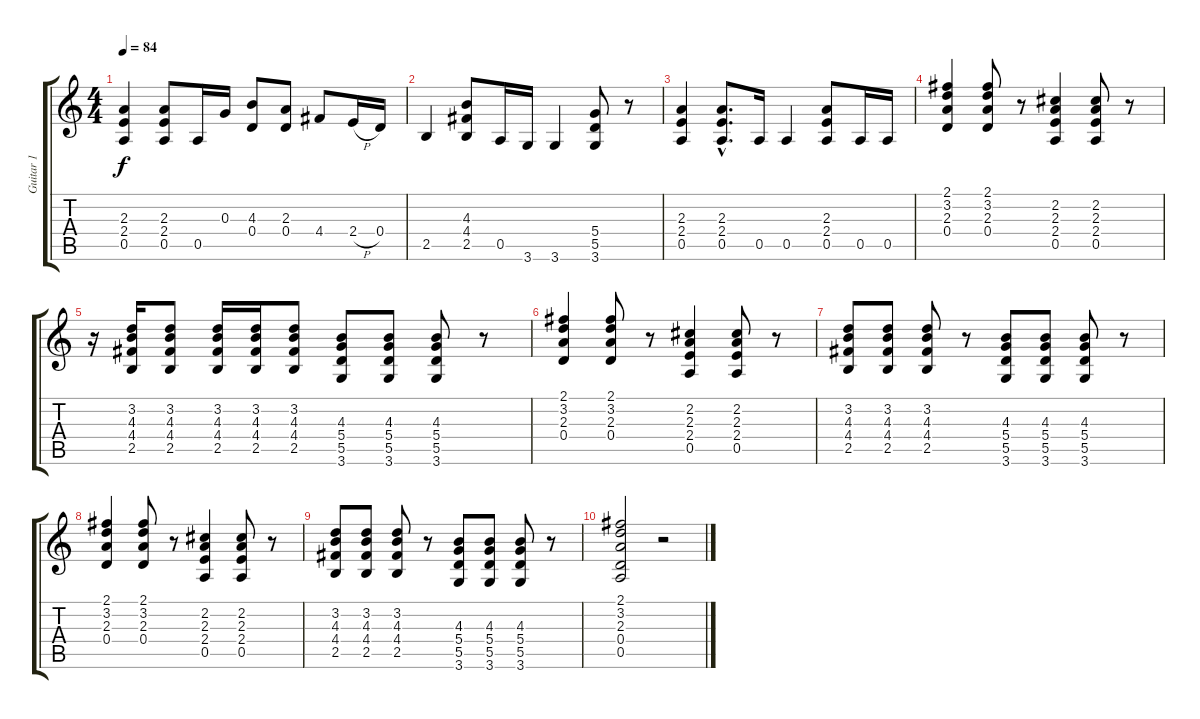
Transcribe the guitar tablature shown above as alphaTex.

\track ("Guitar 1" "Guitar 1") {instrument electricguitarclean}
\staff {score tabs}
\tuning (E4 B3 G3 D3 A2 E2) {hide}
\ts (4 4)
\tempo 84
\clef g2
\ks c
(2.3 2.4 0.5).4{dy f} (2.3 2.4 0.5).8 0.5.16 0.3.16 (4.3 0.4).8 (2.3 0.4).8 4.4.8 2.4{h}.16 0.4.16 |
2.5.4 (4.3 4.4 2.5).8 0.5.16 3.6.16 3.6.4 (5.4 5.5 3.6).8 r.8 |
(2.3 2.4 0.5).4 (2.3{hac} 2.4{hac} 0.5{hac}).8{d} 0.5.16 0.5.4 (2.3 2.4 0.5).8 0.5.16 0.5.16 |
(2.1 3.2 2.3 0.4).4 (2.1 3.2 2.3 0.4).8 r.8 (2.2 2.3 2.4 0.5).4 (2.2 2.3 2.4 0.5).8 r.8 |
r.16 (3.2 4.3 4.4 2.5).16 (3.2 4.3 4.4 2.5).8 (3.2 4.3 4.4 2.5).16 (3.2 4.3 4.4 2.5).16 (3.2 4.3 4.4 2.5).8 (4.3 5.4 5.5 3.6).8 (4.3 5.4 5.5 3.6).8 (4.3 5.4 5.5 3.6).8 r.8 |
(2.1 3.2 2.3 0.4).4 (2.1 3.2 2.3 0.4).8 r.8 (2.2 2.3 2.4 0.5).4 (2.2 2.3 2.4 0.5).8 r.8 |
(3.2 4.3 4.4 2.5).8 (3.2 4.3 4.4 2.5).8 (3.2 4.3 4.4 2.5).8 r.8 (4.3 5.4 5.5 3.6).8 (4.3 5.4 5.5 3.6).8 (4.3 5.4 5.5 3.6).8 r.8 |
(2.1 3.2 2.3 0.4).4 (2.1 3.2 2.3 0.4).8 r.8 (2.2 2.3 2.4 0.5).4 (2.2 2.3 2.4 0.5).8 r.8 |
(3.2 4.3 4.4 2.5).8 (3.2 4.3 4.4 2.5).8 (3.2 4.3 4.4 2.5).8 r.8 (4.3 5.4 5.5 3.6).8 (4.3 5.4 5.5 3.6).8 (4.3 5.4 5.5 3.6).8 r.8 |
(2.1 3.2 2.3 0.4 0.5).2 r.2
